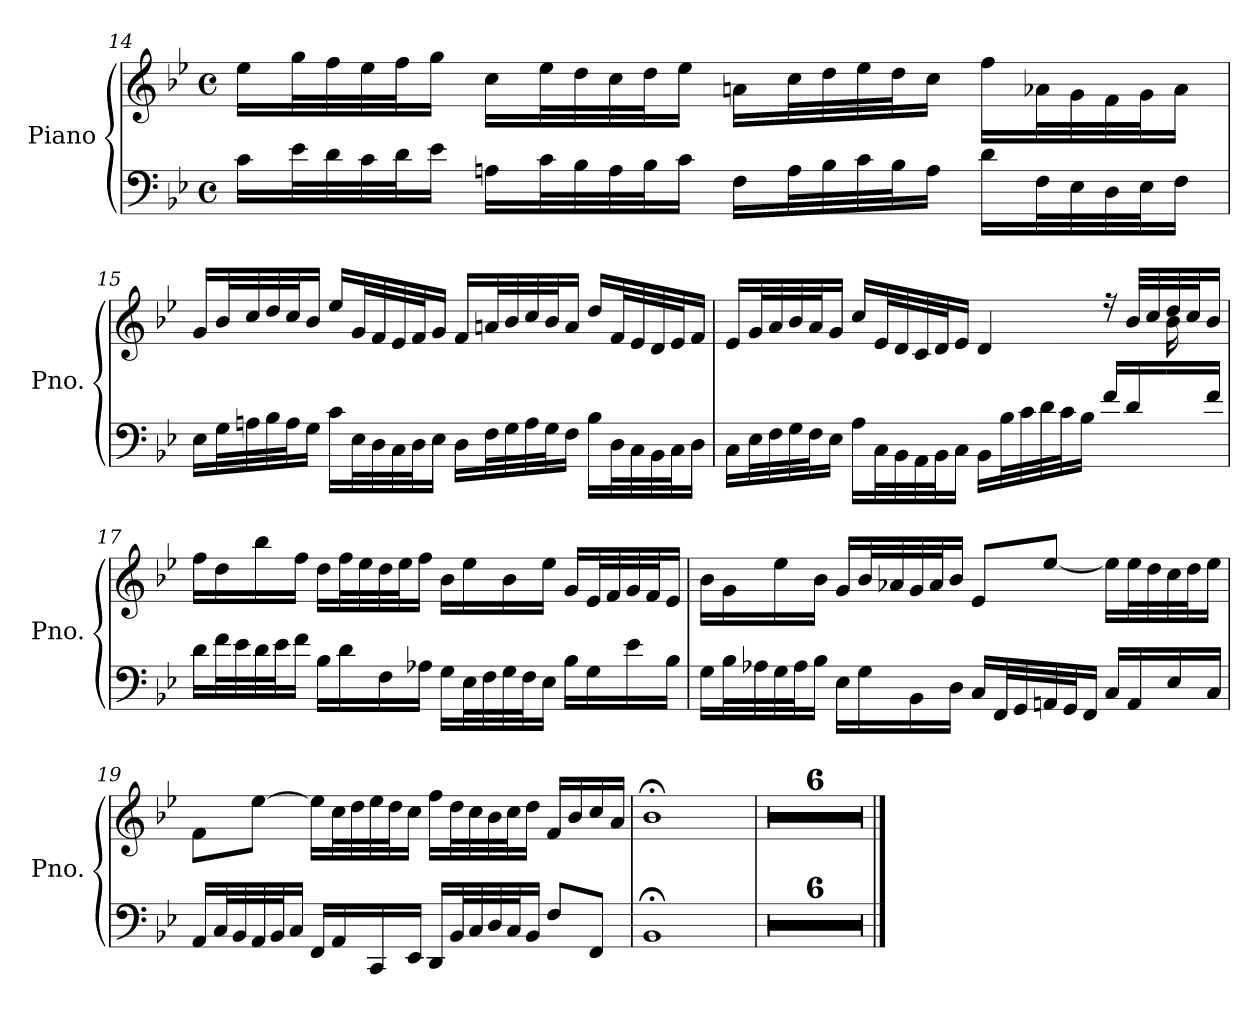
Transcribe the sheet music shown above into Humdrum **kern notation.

**kern	**kern
*part1	*part1
*staff2	*staff1
*I"Piano	*
*I'Pno.	*
!!LO:LB:g=z
*clefF4	*clefG2
*k[b-e-]	*k[b-e-]
*M4/4	*M4/4
*met(c)	*met(c)
=14	=14
16c\LL	16ee-\LL
32e-\L	32gg\L
32d\	32ff\
32c\	32ee-\
32d\J	32ff\J
16e-\JJ	16gg\JJ
16An\LL	16cc\LL
32c\L	32ee-\L
32B-\	32dd\
32A\	32cc\
32B-\J	32dd\J
16c\JJ	16ee-\JJ
16F\LL	16an\LL
32A\L	32cc\L
32B-\	32dd\
32c\	32ee-\
32B-\J	32dd\J
16A\JJ	16cc\JJ
16d\LL	16ff\LL
32F\L	32a-X\L
32E-\	32g\
32D\	32f\
32E-\J	32g\J
16F\JJ	16a-\JJ
!!LO:LB:g=z
=15	=15
16E-\LL	16g/LL
32G\L	32b-/L
32An\	32cc/
32B-\	32dd/
32A\J	32cc/J
16G\JJ	16b-/JJ
16c\LL	16ee-/LL
32E-\L	32g/L
32D\	32f/
32C\	32e-/
32D\J	32f/J
16E-\JJ	16g/JJ
16D\LL	16f/LL
32F\L	32an/L
32G\	32b-/
32A\	32cc/
32G\J	32b-/J
16F\JJ	16a/JJ
16B-\LL	16dd/LL
32D\L	32f/L
32C\	32e-/
32BB-\	32d/
32C\J	32e-/J
16D\JJ	16f/JJ
!!LO:LB:g=z
=16	=16
*	*^
16C\LL	16e-/LL	2..ryy
32E-\L	32g/L	.
32F\	32a/	.
32G\	32b-/	.
32F\J	32a/J	.
16E-\JJ	16g/JJ	.
16A\LL	16cc/LL	.
32C\L	32e-/L	.
32BB-\	32d/	.
32AA\	32c/	.
32BB-\J	32d/J	.
16C\JJ	16e-/JJ	.
16BB-\LL	4d/	.
32B-\L	.	.
32c\	.	.
32d\	.	.
32c\J	.	.
16B-\JJ	.	.
16f/LL	16rff	.
16d/	32b-/LLL	.
.	32cc/	.
16ryy	32dd/	16b-\
.	32cc/J	.
16f/JJ	16b-/JJ	16ryy
*	*v	*v
!!LO:PB:g=z
=17	=17
16d\LL	16ff\LL
32f\L	16dd\
32e-\	.
32d\	16bb-\
32e-\J	.
16f\JJ	16ff\JJ
16B-\LL	16dd\LL
16d\	32ff\L
.	32ee-\
16F\	32dd\
.	32ee-\J
16A-X\JJ	16ff\JJ
16G\LL	16b-\LL
32E-\L	16ee-\
32F\	.
32G\	16b-\
32F\J	.
16E-\JJ	16ee-\JJ
16B-\LL	16g/LL
16G\	32e-/L
.	32f/
16e-\	32g/
.	32f/J
16B-\JJ	16e-/JJ
!!LO:LB:g=z
=18	=18
16G\LL	16b-\LL
32B-\L	16g\
32A-X\	.
32G\	16ee-\
32A-\J	.
16B-\JJ	16b-\JJ
16E-\LL	16g/LL
16G\	32b-/L
.	32a-X/
16BB-\	32g/
.	32a-/J
16D\JJ	16b-/JJ
16C/LL	8e-/L
32FF/L	.
32GG/	.
32AAn/	[8ee-/J
32GG/J	.
16FF/JJ	.
16C/LL	16ee-\LL]
16AA/	32ee-\L
.	32dd\
16E-/	32cc\
.	32dd\J
16C/JJ	16ee-\JJ
=19	=19
16AA/LL	8f\L
32C/L	.
32BB-/	.
32AA/	[8ee-\J
32BB-/J	.
16C/JJ	.
16FF/LL	16ee-\LL]
16AA/	32cc\L
.	32dd\
16CC/	32ee-\
.	32dd\J
16EE-/JJ	16cc\JJ
16DD/LL	16ff\LL
32BB-/L	32dd\L
32C/	32cc\
32D/	32b-\
32C/J	32cc\J
16BB-/JJ	16dd\JJ
8F/L	16f/LL
.	16b-/
8FF/J	16cc/
.	16a/JJ
!!LO:LB:g=z
=20	=20
1BB-;<	1b-;<
=21	=21
1r	1r
=22	=22
1r	1r
=23	=23
1r	1r
=24	=24
1r	1r
=25	=25
1r	1r
=26	=26
1r	1r
==	==
*-	*-
